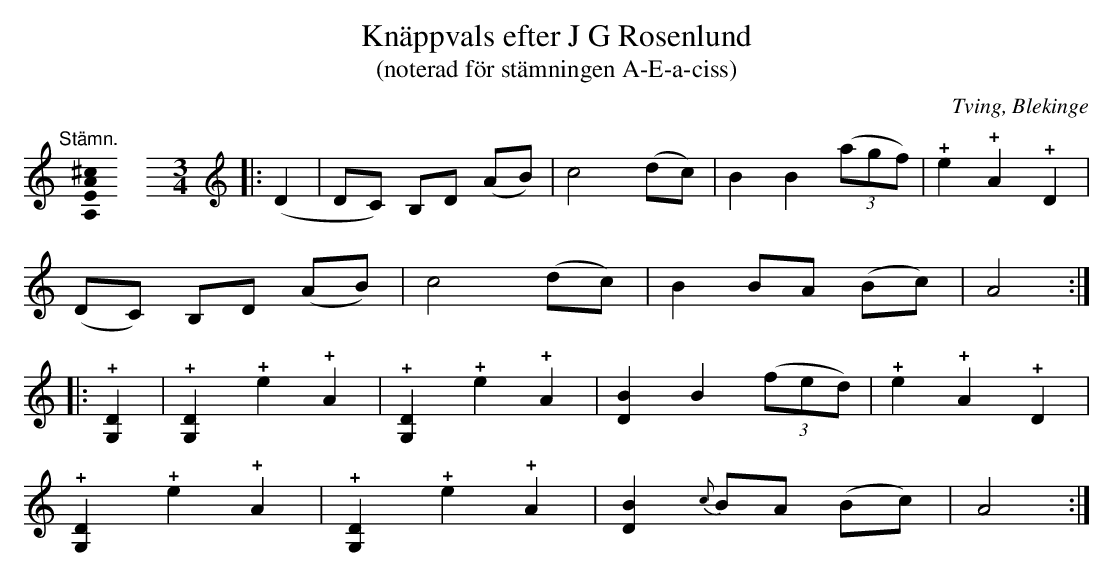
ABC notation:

X:1
T:Knäppvals efter J G Rosenlund
T:(noterad för stämningen A-E-a-ciss)
O:Tving, Blekinge
L:1/4
U:o=+open+
M:none
K:C
"@-20,30 Stämn."[A,EA^c]0 \
[M:3/4]\
[K:C clef=treble]\
|: (D | D/C/) B,/D/ (A/B/) | c2 (d/c/) | B B ((3a/g/f/) | !+!e !+!A !+!D |
       (D/C/) B,/D/ (A/B/) | c2 (d/c/) | B B/A/ (B/c/) | A2 :|
|: !+![G,D] | !+![G,D] !+!e !+!A | !+![G,D] !+!e !+!A | [DB] B ((3f/e/d/) | !+!e !+!A !+!D |
   !+![G,D] !+!e !+!A | !+![G,D] !+!e !+!A | [DB] {c}B/A/ (B/c/) | A2 :|
